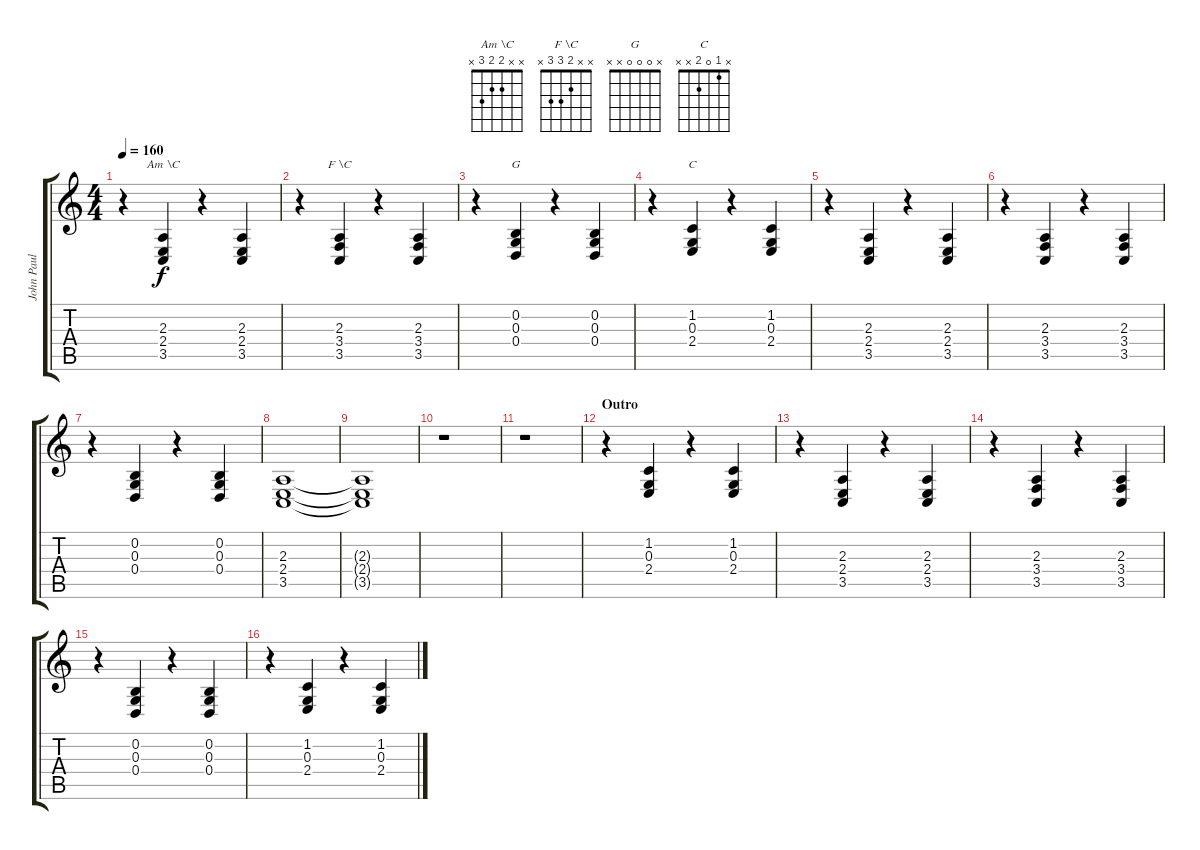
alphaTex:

\track ("John Paul Jones - Piano" "John Paul ") {instrument electricpiano1}
\staff {score tabs}
\tuning (E4 B3 G3 D3 A2 E2) {hide}
\chord ("Am \\C" x x 2 2 3 x)
\chord ("F \\C" x x 2 3 3 x)
\chord ("G" x 0 0 0 x x)
\chord ("C" x 1 0 2 x x)
\ts (4 4)
\tempo 160
\clef g2
\ks c
r.4{dy f} (2.3 2.4 3.5).4{ch "Am \\C"} r.4 (2.3 2.4 3.5).4 |
r.4 (2.3 3.4 3.5).4{ch "F \\C"} r.4 (2.3 3.4 3.5).4 |
r.4 (0.2 0.3 0.4).4{ch "G"} r.4 (0.2 0.3 0.4).4 |
r.4 (1.2 0.3 2.4).4{ch "C"} r.4 (1.2 0.3 2.4).4 |
r.4 (2.3 2.4 3.5).4 r.4 (2.3 2.4 3.5).4 |
r.4 (2.3 3.4 3.5).4 r.4 (2.3 3.4 3.5).4 |
r.4 (0.2 0.3 0.4).4 r.4 (0.2 0.3 0.4).4 |
(2.3 2.4 3.5).1 |
(2.3{t} 2.4{t} 3.5{t}).1 |
r.1 |
r.1 |
\section ("" "Outro")
r.4 (1.2 0.3 2.4).4 r.4 (1.2 0.3 2.4).4 |
r.4 (2.3 2.4 3.5).4 r.4 (2.3 2.4 3.5).4 |
r.4 (2.3 3.4 3.5).4 r.4 (2.3 3.4 3.5).4 |
r.4 (0.2 0.3 0.4).4 r.4 (0.2 0.3 0.4).4 |
r.4 (1.2 0.3 2.4).4 r.4 (1.2 0.3 2.4).4
